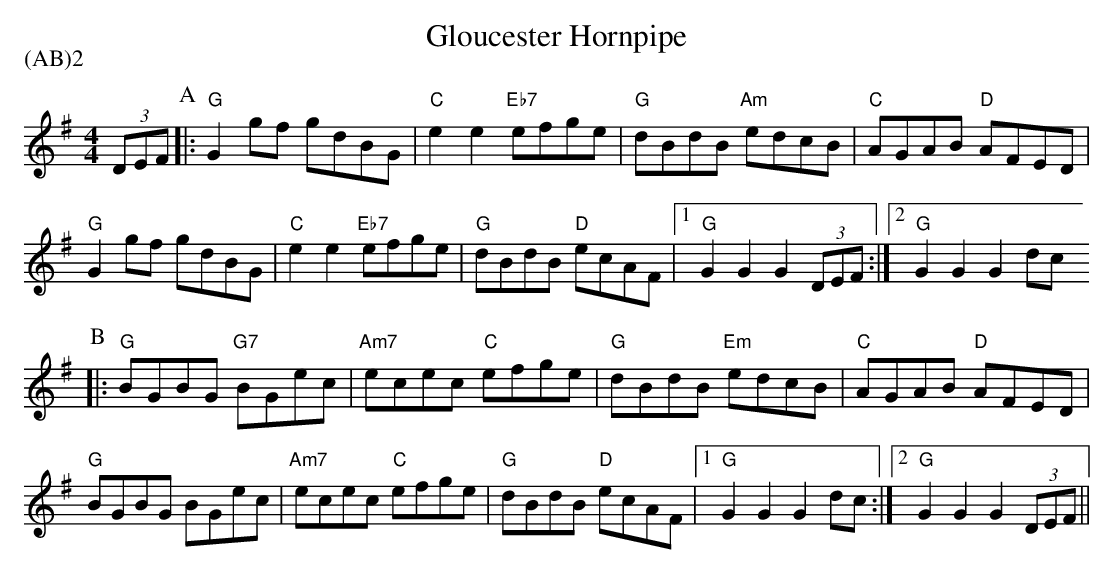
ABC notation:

X:1
T:Gloucester Hornpipe
P:(AB)2
M:4/4
L:1/8
K:G
(3DEF \
P:A
|: "G"  G2 gf gdBG  |  "C" e2 e2 "Eb7" efge  | "G" dBdB "Am" edcB | "C" AGAB "D" AFED  |
"G" G2 gf gdBG | "C" e2 e2 "Eb7" efge | "G" dBdB "D" ecAF |1 "G"  G2 G2 G2 (3DEF  :|2  "G" G2 G2 G2 dc
P:B
|: "G" BGBG "G7" BGec  | "Am7" ecec "C" efge | "G" dBdB "Em" edcB  | "C" AGAB "D" AFED |
"G" BGBG BGec | "Am7" ecec  "C" efge | "G" dBdB "D" ecAF  |1 "G" G2 G2 G2 dc :|2  "G" G2 G2 G2 (3DEF  ||
